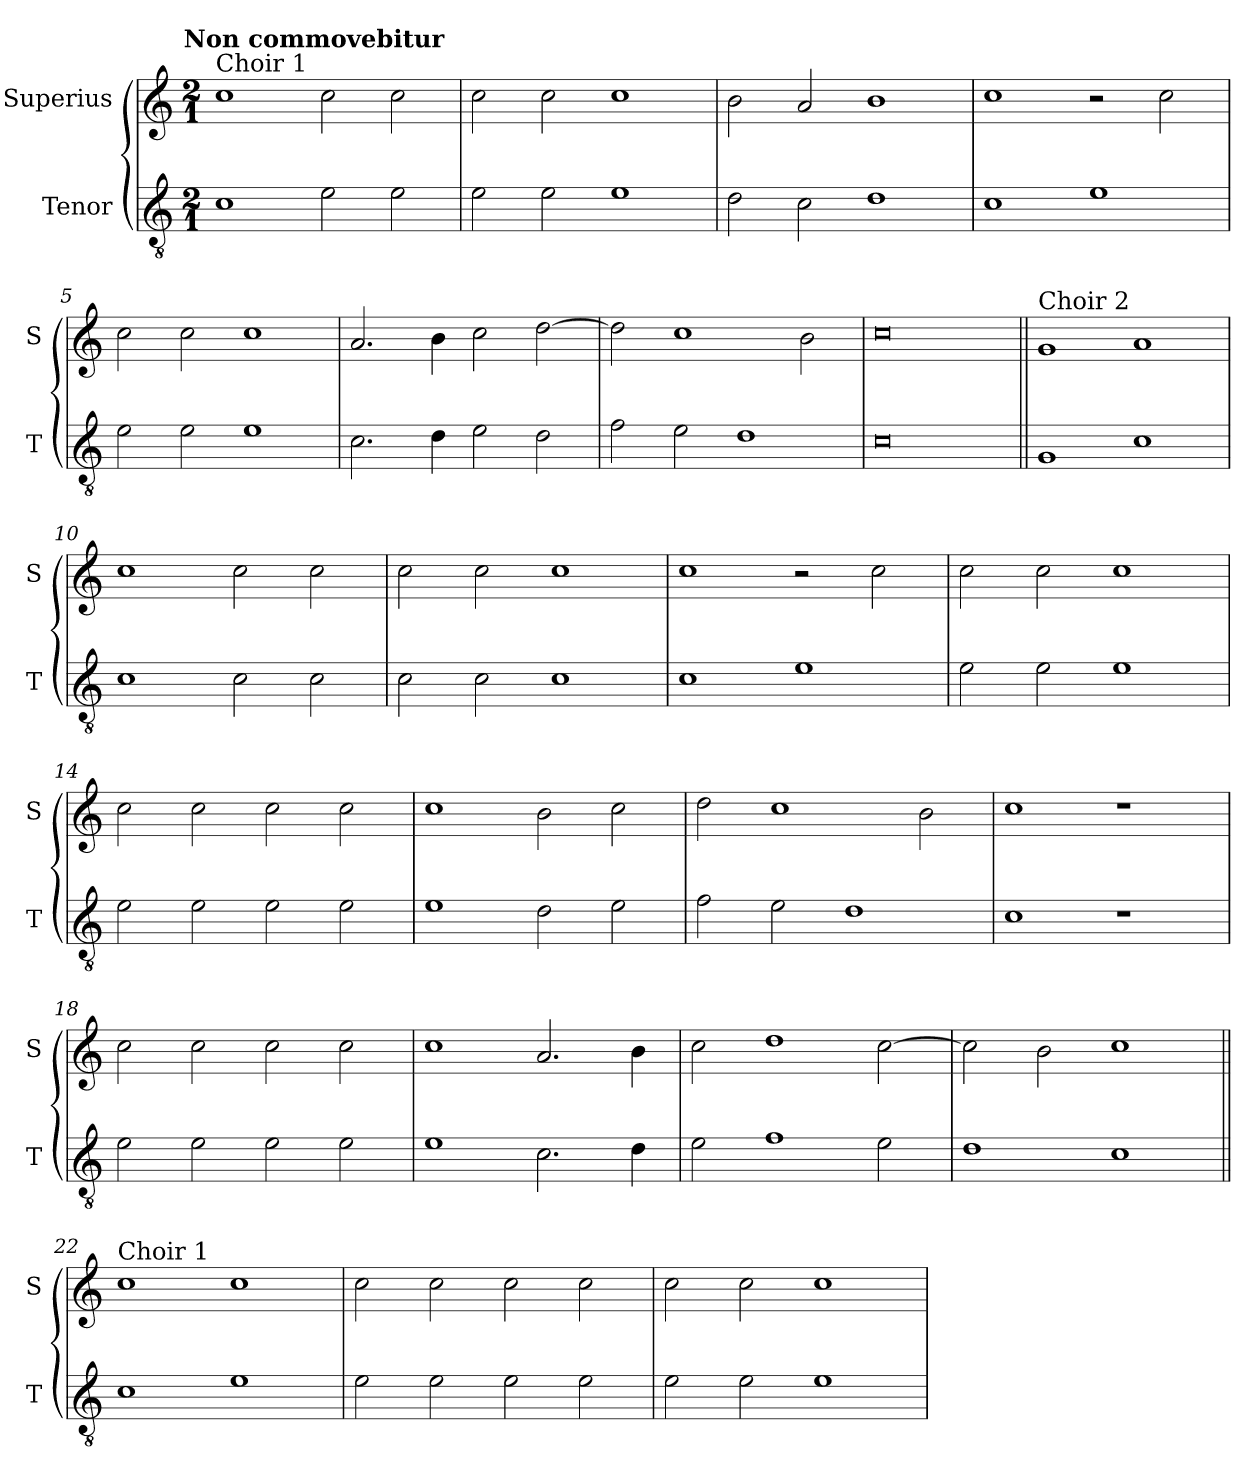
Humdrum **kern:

**kern	**kern
*part2	*part1
*staff2	*staff1
*I"Tenor	*I"Superius
*I'T	*I'S
*clefGv2	*clefG2
*k[]	*k[]
!!LO:TX:omd:t=Non commovebitur
*M2/1	*M2/1
=1	=1
!	!LO:TX:a:t=Choir 1
1c	1cc
2e\	2cc\
2e\	2cc\
=2	=2
2e\	2cc\
2e\	2cc\
1e	1cc
=3	=3
2d\	2b\
2c\	2a/
1d	1b
=4	=4
1c	1cc
1e	2r
.	2cc\
=5	=5
2e\	2cc\
2e\	2cc\
1e	1cc
=6	=6
2.c\	2.a/
4d\	4b\
2e\	2cc\
2d\	[2dd\
=7	=7
2f\	2dd\]
2e\	1cc
1d	.
.	2b\
=8	=8
0c	0cc
=9||	=9||
!	!LO:TX:a:t=Choir 2
1G	1g
1c	1a
=10	=10
1c	1cc
2c\	2cc\
2c\	2cc\
=11	=11
2c\	2cc\
2c\	2cc\
1c	1cc
=12	=12
1c	1cc
1e	2r
.	2cc\
=13	=13
2e\	2cc\
2e\	2cc\
1e	1cc
=14	=14
2e\	2cc\
2e\	2cc\
2e\	2cc\
2e\	2cc\
=15	=15
1e	1cc
2d\	2b\
2e\	2cc\
=16	=16
2f\	2dd\
2e\	1cc
1d	.
.	2b\
=17	=17
1c	1cc
1r	1r
=18	=18
2e\	2cc\
2e\	2cc\
2e\	2cc\
2e\	2cc\
=19	=19
1e	1cc
2.c\	2.a/
4d\	4b\
=20	=20
2e\	2cc\
1f	1dd
2e\	[2cc\
=21	=21
1d	2cc\]
.	2b\
1c	1cc
=22||	=22||
!	!LO:TX:a:t=Choir 1
1c	1cc
1e	1cc
=23	=23
2e\	2cc\
2e\	2cc\
2e\	2cc\
2e\	2cc\
=24	=24
2e\	2cc\
2e\	2cc\
1e	1cc
=	=
*-	*-
